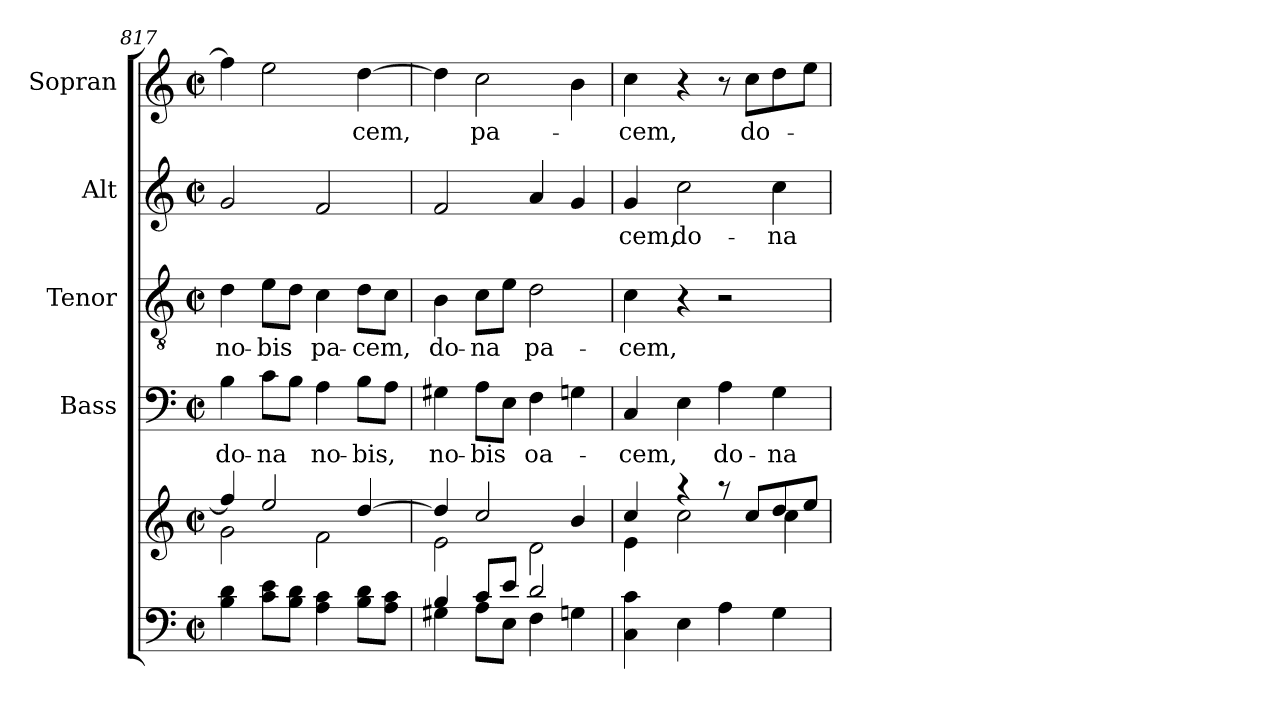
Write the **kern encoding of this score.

**kern	**kern	**kern	**text	**kern	**text	**kern	**text	**kern	**text
*part5	*part5	*part4	*part4	*part3	*part3	*part2	*part2	*part1	*part1
*staff6	*staff5	*staff4	*staff4	*staff3	*staff3	*staff2	*staff2	*staff1	*staff1
*	*	*I"Bass	*	*I"Tenor	*	*I"Alt	*	*I"Sopran	*
*	*	*I'B.	*	*I'T.	*	*I'A.	*	*I'S.	*
*clefF4	*clefG2	*clefF4	*	*clefGv2	*	*clefG2	*	*clefG2	*
*k[]	*k[]	*k[]	*	*k[]	*	*k[]	*	*k[]	*
*C:	*C:	*C:	*	*C:	*	*C:	*	*C:	*
*M2/2	*M2/2	*M2/2	*	*M2/2	*	*M2/2	*	*M2/2	*
*met(c|)	*met(c|)	*met(c|)	*	*met(c|)	*	*met(c|)	*	*met(c|)	*
=817	=817	=817	=817	=817	=817	=817	=817	=817	=817
*	*^	*	*	*	*	*	*	*	*
!	!	!	!	!LO:LY:b	!	!LO:LY:b	!	!	!	!
4B\ 4d\	4ff/]	2g\	4B\	do-	4d\	no-	2g/	.	4ff\]	.
!	!	!	!	!LO:LY:b	!	!LO:LY:b	!	!	!	!
8c\ 8e\L	2ee/	.	8c\L	-na	8e\L	-bis	.	.	2ee\	.
8B\ 8d\J	.	.	8B\J	.	8d\J	.	.	.	.	.
!	!	!	!	!LO:LY:b	!	!LO:LY:b	!	!	!	!
4A\ 4c\	.	2f\	4A\	no-	4c\	pa-	2f/	.	.	.
!	!	!	!	!LO:LY:b	!	!LO:LY:b	!	!	!	!LO:LY:b
8B\ 8d\L	[>4dd/	.	8B\L	-bis,	8d\L	-cem,	.	.	[4dd\	-cem,
8A\ 8c\J	.	.	8A\J	.	8c\J	.	.	.	.	.
=818	=818	=818	=818	=818	=818	=818	=818	=818	=818	=818
*^	*	*	*	*	*	*	*	*	*	*
!	!	!	!	!	!LO:LY:b	!	!LO:LY:b	!	!	!	!
4B/	4G#X\	4dd/]	2e\	4G#X\	no-	4B\	do-	2f/	.	4dd\]	.
!	!	!	!	!	!LO:LY:b	!	!LO:LY:b	!	!	!	!LO:LY:b
8c/L	8A\L	2cc/	.	8A\L	-bis	8c\L	-na	.	.	2cc\	pa-
8e/J	8E\J	.	.	8E\J	.	8e\J	.	.	.	.	.
!	!	!	!	!	!LO:LY:b	!	!LO:LY:b	!	!	!	!
2d/	4F\	.	2d\	4F\	oa-	2d\	pa-	4a/	.	.	.
.	4Gn\	4b/	.	4Gn\	.	.	.	4g/	.	4b\	.
=819	=819	=819	=819	=819	=819	=819	=819	=819	=819	=819	=819
!	!	!	!	!	!LO:LY:b	!	!LO:LY:b	!	!LO:LY:b	!	!LO:LY:b
*v	*v	*	*	*	*	*	*	*	*	*	*
4C\ 4c\	4cc/	4e\	4C/	-cem,	4c\	-cem,	4g/	-cem,	4cc\	-cem,
!	!	!	!	!	!	!	!	!LO:LY:b	!	!
4E\	4raa	2cc\	4E\	.	4r	.	2cc\	do-	4r	.
!	!	!	!	!LO:LY:b	!	!	!	!	!	!
4A\	8raa	.	4A\	do-	2r	.	.	.	8r	.
!	!	!	!	!	!	!	!	!	!	!LO:LY:b
.	8cc/L	.	.	.	.	.	.	.	8cc\L	do-
!	!	!	!	!LO:LY:b	!	!	!	!LO:LY:b	!	!
4G\	8dd/	4cc\	4G\	-na	.	.	4cc\	-na	8dd\	.
.	8ee/J	.	.	.	.	.	.	.	8ee\J	.
*	*v	*v	*	*	*	*	*	*	*	*
=	=	=	=	=	=	=	=	=	=
*-	*-	*-	*-	*-	*-	*-	*-	*-	*-
